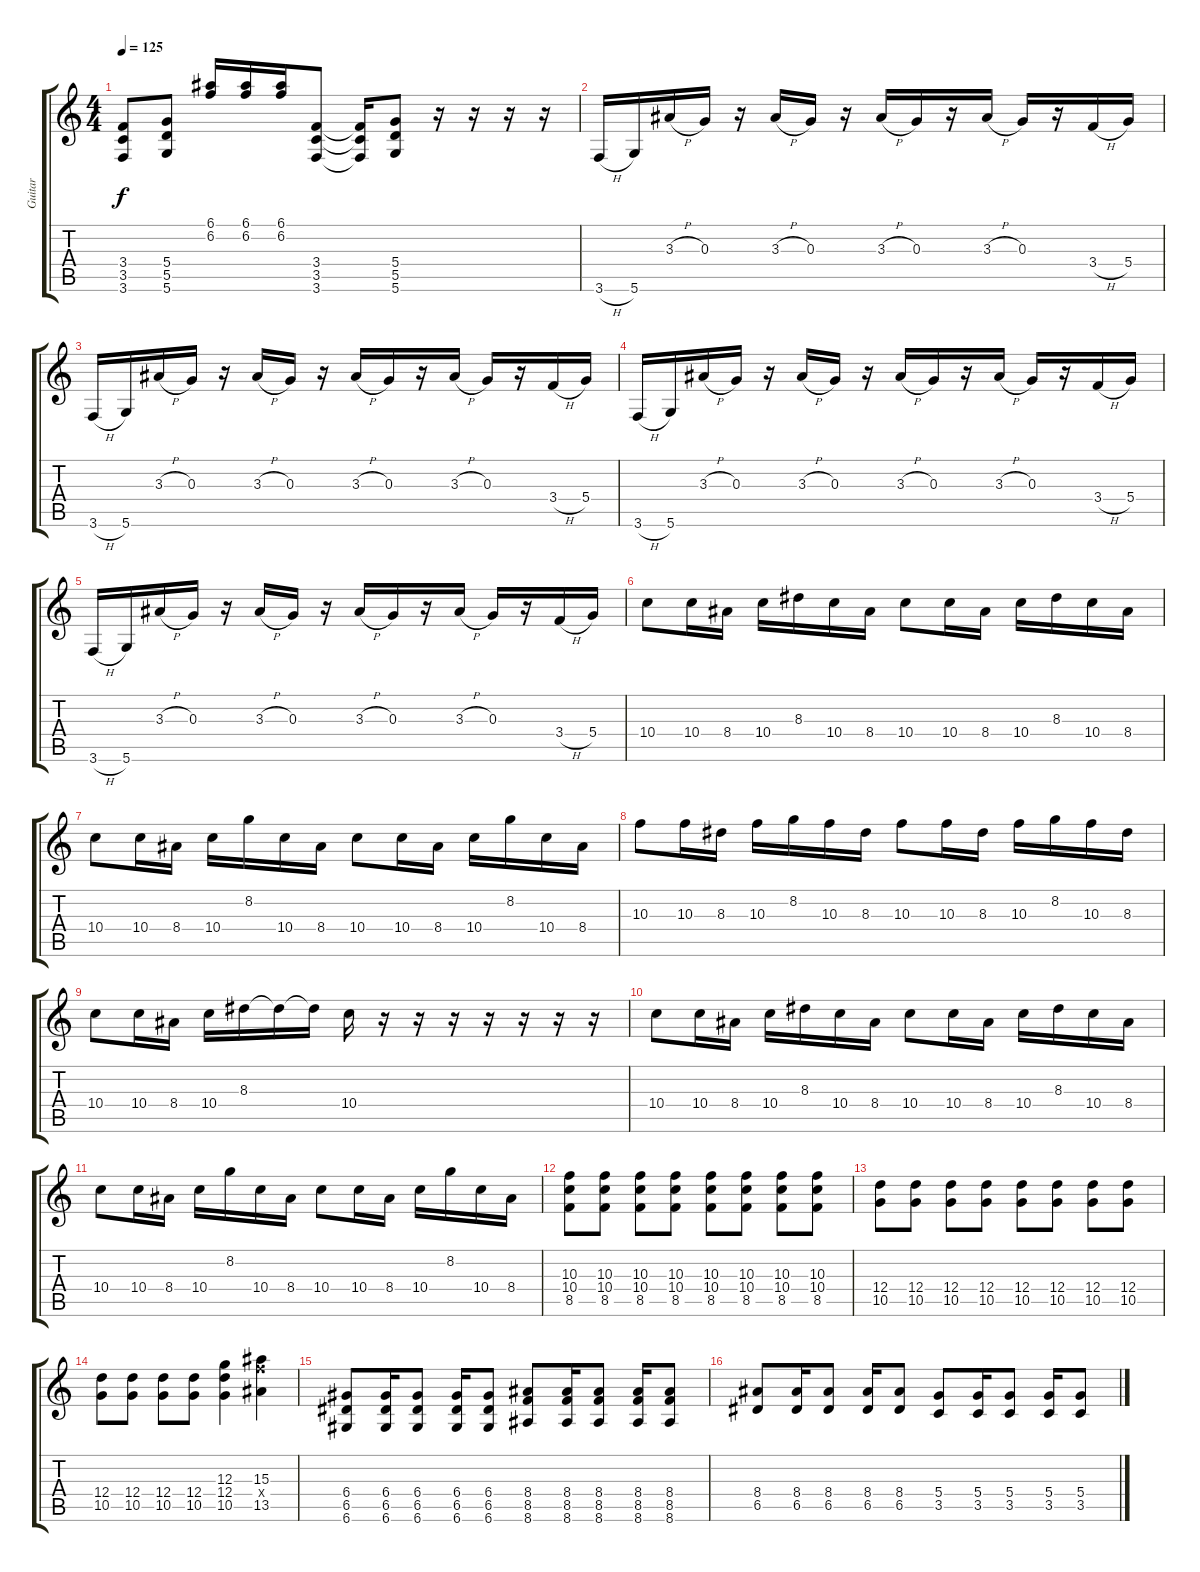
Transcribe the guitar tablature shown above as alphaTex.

\track ("Guitar" "Guitar") {instrument overdrivenguitar}
\staff {score tabs}
\tuning (E4 B3 G3 D3 A2 D2) {hide}
\ts (4 4)
\tempo 125
\clef g2
\ks c
(3.4{t} 3.5{t} 3.6{t}).8{dy f} (5.4 5.5 5.6).8 (6.1 6.2).16 (6.1 6.2).16 (6.1 6.2).16 (3.4 3.5 3.6).8 (3.4{t} 3.5{t} 3.6{t}).16 (5.4 5.5 5.6).8 r.16 r.16 r.16 r.16 |
3.6{h}.16 5.6.16 3.3{h}.16 0.3.16 r.16 3.3{h}.16 0.3.16 r.16 3.3{h}.16 0.3.16 r.16 3.3{h}.16 0.3.16 r.16 3.4{h}.16 5.4.16 |
3.6{h}.16 5.6.16 3.3{h}.16 0.3.16 r.16 3.3{h}.16 0.3.16 r.16 3.3{h}.16 0.3.16 r.16 3.3{h}.16 0.3.16 r.16 3.4{h}.16 5.4.16 |
3.6{h}.16 5.6.16 3.3{h}.16 0.3.16 r.16 3.3{h}.16 0.3.16 r.16 3.3{h}.16 0.3.16 r.16 3.3{h}.16 0.3.16 r.16 3.4{h}.16 5.4.16 |
3.6{h}.16 5.6.16 3.3{h}.16 0.3.16 r.16 3.3{h}.16 0.3.16 r.16 3.3{h}.16 0.3.16 r.16 3.3{h}.16 0.3.16 r.16 3.4{h}.16 5.4.16 |
10.4.8 10.4.16 8.4.16 10.4.16 8.3.16 10.4.16 8.4.16 10.4.8 10.4.16 8.4.16 10.4.16 8.3.16 10.4.16 8.4.16 |
10.4.8 10.4.16 8.4.16 10.4.16 8.2.16 10.4.16 8.4.16 10.4.8 10.4.16 8.4.16 10.4.16 8.2.16 10.4.16 8.4.16 |
10.3.8 10.3.16 8.3.16 10.3.16 8.2.16 10.3.16 8.3.16 10.3.8 10.3.16 8.3.16 10.3.16 8.2.16 10.3.16 8.3.16 |
10.4.8 10.4.16 8.4.16 10.4.16 8.3.16 8.3{t}.16 8.3{t}.16 10.4.16 r.16 r.16 r.16 r.16 r.16 r.16 r.16 |
10.4.8 10.4.16 8.4.16 10.4.16 8.3.16 10.4.16 8.4.16 10.4.8 10.4.16 8.4.16 10.4.16 8.3.16 10.4.16 8.4.16 |
10.4.8 10.4.16 8.4.16 10.4.16 8.2.16 10.4.16 8.4.16 10.4.8 10.4.16 8.4.16 10.4.16 8.2.16 10.4.16 8.4.16 |
(10.3 10.4 8.5).8 (10.3 10.4 8.5).8 (10.3 10.4 8.5).8 (10.3 10.4 8.5).8 (10.3 10.4 8.5).8 (10.3 10.4 8.5).8 (10.3 10.4 8.5).8 (10.3 10.4 8.5).8 |
(12.4 10.5).8 (12.4 10.5).8 (12.4 10.5).8 (12.4 10.5).8 (12.4 10.5).8 (12.4 10.5).8 (12.4 10.5).8 (12.4 10.5).8 |
(12.4 10.5).8 (12.4 10.5).8 (12.4 10.5).8 (12.4 10.5).8 (12.3 12.4 10.5).4 (15.3 15.4{x} 13.5).4 |
(6.4 6.5 6.6).8 (6.4 6.5 6.6).16 (6.4 6.5 6.6).8 (6.4 6.5 6.6).16 (6.4 6.5 6.6).8 (8.4 8.5 8.6).8 (8.4 8.5 8.6).16 (8.4 8.5 8.6).8 (8.4 8.5 8.6).16 (8.4 8.5 8.6).8 |
(8.4 6.5).8 (8.4 6.5).16 (8.4 6.5).8 (8.4 6.5).16 (8.4 6.5).8 (5.4 3.5).8 (5.4 3.5).16 (5.4 3.5).8 (5.4 3.5).16 (5.4 3.5).8
